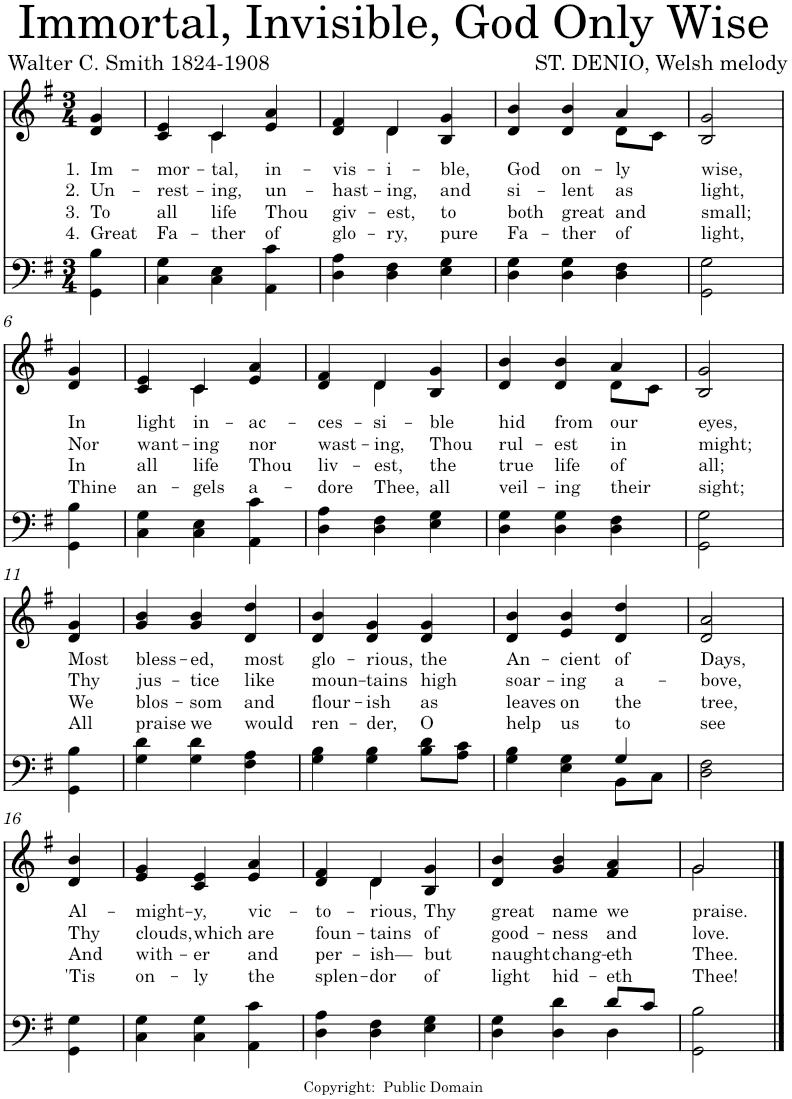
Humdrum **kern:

**kern	**kern	**text	**text	**text	**text
*part2	*part1	*part1	*part1	*part1	*part1
*staff2	*staff1	*staff1	*staff1	*staff1	*staff1
*I"Piano	*I"Piano	*	*	*	*
*I'Pno	*I'Pno	*	*	*	*
*clefF4	*clefG2	*	*	*	*
*k[f#]	*k[f#]	*	*	*	*
*G:	*G:	*	*	*	*
*M3/4	*M3/4	*	*	*	*
=1	=1	=1	=1	=1	=1
!	!	!LO:LY:b	!LO:LY:b	!LO:LY:b	!LO:LY:b
4GG\ 4B\	4d/ 4g/	1. Im-	2. Un-	3. To	4. Great
=2	=2	=2	=2	=2	=2
!	!	!LO:LY:b	!LO:LY:b	!LO:LY:b	!LO:LY:b
*	*^	*	*	*	*
4C\ 4G\	4c/ 4e/	4ryy	-mor-	-rest-	all	Fa-
!	!	!	!LO:LY:b	!LO:LY:b	!LO:LY:b	!LO:LY:b
4C\ 4E\	4c/	4c\	-tal,	-ing,	-life	ther
!	!	!	!LO:LY:b	!LO:LY:b	!LO:LY:b	!LO:LY:b
4AA\ 4c\	4e/ 4a/	4ryy	in-	un-	Thou	of
=3	=3	=3	=3	=3	=3	=3
!	!	!	!LO:LY:b	!LO:LY:b	!LO:LY:b	!LO:LY:b
4D\ 4A\	4d/ 4f#/	4ryy	-vis-	-hast-	giv-	-glo-
!	!	!	!LO:LY:b	!LO:LY:b	!LO:LY:b	!LO:LY:b
4D\ 4F#\	4d/	4d\	-i-	-ing,	-est,	ry,
!	!	!	!LO:LY:b	!LO:LY:b	!LO:LY:b	!LO:LY:b
4E\ 4G\	4B/ 4g/	4ryy	-ble,	and	to	pure
=4	=4	=4	=4	=4	=4	=4
!	!	!	!LO:LY:b	!LO:LY:b	!LO:LY:b	!LO:LY:b
4D\ 4G\	4d/ 4b/	2ryy	God	si-	both	Fa-
!	!	!	!LO:LY:b	!LO:LY:b	!LO:LY:b	!LO:LY:b
4D\ 4G\	4d/ 4b/	.	on-	-lent	-great	ther
!	!	!	!LO:LY:b	!LO:LY:b	!LO:LY:b	!LO:LY:b
4D\ 4F#\	4a/	8d\L	-ly	as	and	of
.	.	8c\J	.	.	.	.
=5	=5	=5	=5	=5	=5	=5
!	!	!	!LO:LY:b	!LO:LY:b	!LO:LY:b	!LO:LY:b
*	*v	*v	*	*	*	*
2GG\ 2G\	2B/ 2g/	wise,	light,	small;	light,
!!LO:LB:g=z
=6	=6	=6	=6	=6	=6
!	!	!LO:LY:b	!LO:LY:b	!LO:LY:b	!LO:LY:b
4GG\ 4B\	4d/ 4g/	In	Nor	In	Thine
=7	=7	=7	=7	=7	=7
!	!	!LO:LY:b	!LO:LY:b	!LO:LY:b	!LO:LY:b
*	*^	*	*	*	*
4C\ 4G\	4c/ 4e/	4ryy	light	want-	all	an-
!	!	!	!LO:LY:b	!LO:LY:b	!LO:LY:b	!LO:LY:b
4C\ 4E\	4c/	4c\	in-	-ing	-life	gels
!	!	!	!LO:LY:b	!LO:LY:b	!LO:LY:b	!LO:LY:b
4AA\ 4c\	4e/ 4a/	4ryy	-ac-	nor	Thou	a-
=8	=8	=8	=8	=8	=8	=8
!	!	!	!LO:LY:b	!LO:LY:b	!LO:LY:b	!LO:LY:b
4D\ 4A\	4d/ 4f#/	4ryy	-ces-	wast-	-liv-	-dore
!	!	!	!LO:LY:b	!LO:LY:b	!LO:LY:b	!LO:LY:b
4D\ 4F#\	4d/	4d\	-si-	-ing,	est,	Thee,
!	!	!	!LO:LY:b	!LO:LY:b	!LO:LY:b	!LO:LY:b
4E\ 4G\	4B/ 4g/	4ryy	-ble	Thou	the	all
=9	=9	=9	=9	=9	=9	=9
!	!	!	!LO:LY:b	!LO:LY:b	!LO:LY:b	!LO:LY:b
4D\ 4G\	4d/ 4b/	2ryy	hid	rul-	true	veil-
!	!	!	!LO:LY:b	!LO:LY:b	!LO:LY:b	!LO:LY:b
4D\ 4G\	4d/ 4b/	.	from	-est	-life	ing
!	!	!	!LO:LY:b	!LO:LY:b	!LO:LY:b	!LO:LY:b
4D\ 4F#\	4a/	8d\L	our	in	of	their
.	.	8c\J	.	.	.	.
=10	=10	=10	=10	=10	=10	=10
!	!	!	!LO:LY:b	!LO:LY:b	!LO:LY:b	!LO:LY:b
*	*v	*v	*	*	*	*
2GG\ 2G\	2B/ 2g/	eyes,	might;	all;	sight;
!!LO:LB:g=z
=11	=11	=11	=11	=11	=11
!	!	!LO:LY:b	!LO:LY:b	!LO:LY:b	!LO:LY:b
4GG\ 4B\	4d/ 4g/	Most	Thy	We	All
=12	=12	=12	=12	=12	=12
!	!	!LO:LY:b	!LO:LY:b	!LO:LY:b	!LO:LY:b
4G\ 4d\	4g/ 4b/	bless-	jus-	blos-	-praise
!	!	!LO:LY:b	!LO:LY:b	!LO:LY:b	!LO:LY:b
4G\ 4d\	4g/ 4b/	-ed,	-tice	som	we
!	!	!LO:LY:b	!LO:LY:b	!LO:LY:b	!LO:LY:b
4F#\ 4A\	4d/ 4dd/	most	like	and	would
=13	=13	=13	=13	=13	=13
!	!	!LO:LY:b	!LO:LY:b	!LO:LY:b	!LO:LY:b
4G\ 4B\	4d/ 4b/	glo-	moun-	flour-	-ren-
!	!	!LO:LY:b	!LO:LY:b	!LO:LY:b	!LO:LY:b
4G\ 4B\	4d/ 4g/	-rious,	-tains	-ish	-der,
!	!	!LO:LY:b	!LO:LY:b	!LO:LY:b	!LO:LY:b
8B\ 8d\L	4d/ 4g/	the	high	as	O
8A\ 8c\J	.	.	.	.	.
=14	=14	=14	=14	=14	=14
*^	*	*	*	*	*
!	!	!	!LO:LY:b	!LO:LY:b	!LO:LY:b	!LO:LY:b
4G\ 4B\	2ryy	4d/ 4b/	An-	soar-	leaves	help
!	!	!	!LO:LY:b	!LO:LY:b	!LO:LY:b	!LO:LY:b
4E\ 4G\	.	4e/ 4b/	-cient	-ing	on	us
!	!	!	!LO:LY:b	!LO:LY:b	!LO:LY:b	!LO:LY:b
4G/	8BB\L	4d/ 4dd/	of	a-	the	to
.	8C\J	.	.	.	.	.
=15	=15	=15	=15	=15	=15	=15
!	!	!	!LO:LY:b	!LO:LY:b	!LO:LY:b	!LO:LY:b
*v	*v	*	*	*	*	*
2D\ 2F#\	2d/ 2a/	Days,	-bove,	tree,	see
!!LO:LB:g=z
=16	=16	=16	=16	=16	=16
!	!	!LO:LY:b	!LO:LY:b	!LO:LY:b	!LO:LY:b
4GG\ 4G\	4d/ 4b/	Al-	Thy	And	'Tis
=17	=17	=17	=17	=17	=17
!	!	!LO:LY:b	!LO:LY:b	!LO:LY:b	!LO:LY:b
4C\ 4G\	4e/ 4g/	-might-	clouds,	with-	-on-
!	!	!LO:LY:b	!LO:LY:b	!LO:LY:b	!LO:LY:b
4C\ 4G\	4c/ 4e/	-y,	which	-er	ly
!	!	!LO:LY:b	!LO:LY:b	!LO:LY:b	!LO:LY:b
4AA\ 4c\	4e/ 4a/	vic-	are	and	the
=18	=18	=18	=18	=18	=18
!	!	!LO:LY:b	!LO:LY:b	!LO:LY:b	!LO:LY:b
*	*^	*	*	*	*
4D\ 4A\	4d/ 4f#/	4ryy	-to-	foun-	per-	-splen-
!	!	!	!LO:LY:b	!LO:LY:b	!LO:LY:b	!LO:LY:b
4D\ 4F#\	4d/	4d\	-rious,	-tains	-ish—	dor
!	!	!	!LO:LY:b	!LO:LY:b	!LO:LY:b	!LO:LY:b
4E\ 4G\	4B/ 4g/	4ryy	Thy	of	but	of
=19	=19	=19	=19	=19	=19	=19
*^	*	*	*	*	*	*
!	!	!	!	!LO:LY:b	!LO:LY:b	!LO:LY:b	!LO:LY:b
*	*	*v	*v	*	*	*	*
4D\ 4G\	2ryy	4d/ 4b/	great	good-	naught	light
!	!	!	!LO:LY:b	!LO:LY:b	!LO:LY:b	!LO:LY:b
4D\ 4d\	.	4g/ 4b/	name	-ness	chang-	-hid-
!	!	!	!LO:LY:b	!LO:LY:b	!LO:LY:b	!LO:LY:b
8d/L	4D\	4f#/ 4a/	we	and	-eth	eth
8c/J	.	.	.	.	.	.
*v	*v	*	*	*	*	*
=20	=20	=20	=20	=20	=20
!	!	!LO:LY:b	!LO:LY:b	!LO:LY:b	!LO:LY:b
*	*^	*	*	*	*
2GG\ 2B\	2g/	2g\	praise.	love.	Thee.	Thee!
*	*v	*v	*	*	*	*
==	==	==	==	==	==
*-	*-	*-	*-	*-	*-
